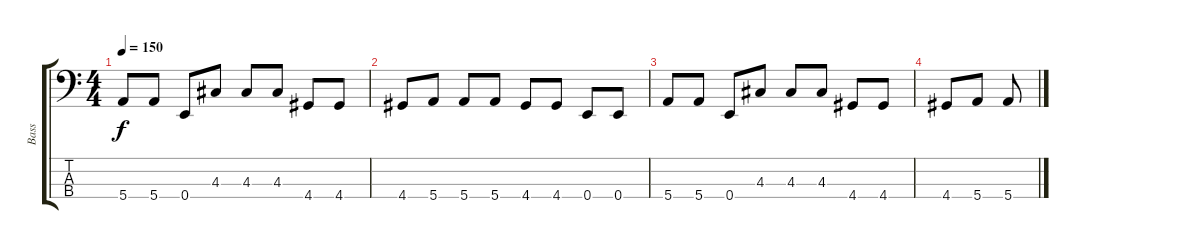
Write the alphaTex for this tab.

\track ("Bass" "Bass") {instrument electricbasspick}
\staff {score tabs}
\tuning (G2 D2 A1 E1) {hide}
\ts (4 4)
\tempo 150
\clef f4
\ks c
5.4.8{dy f} 5.4.8 0.4.8 4.3.8 4.3.8 4.3.8 4.4.8 4.4.8 |
4.4.8 5.4.8 5.4.8 5.4.8 4.4.8 4.4.8 0.4.8 0.4.8 |
5.4.8 5.4.8 0.4.8 4.3.8 4.3.8 4.3.8 4.4.8 4.4.8 |
4.4.8 5.4.8 5.4.8
